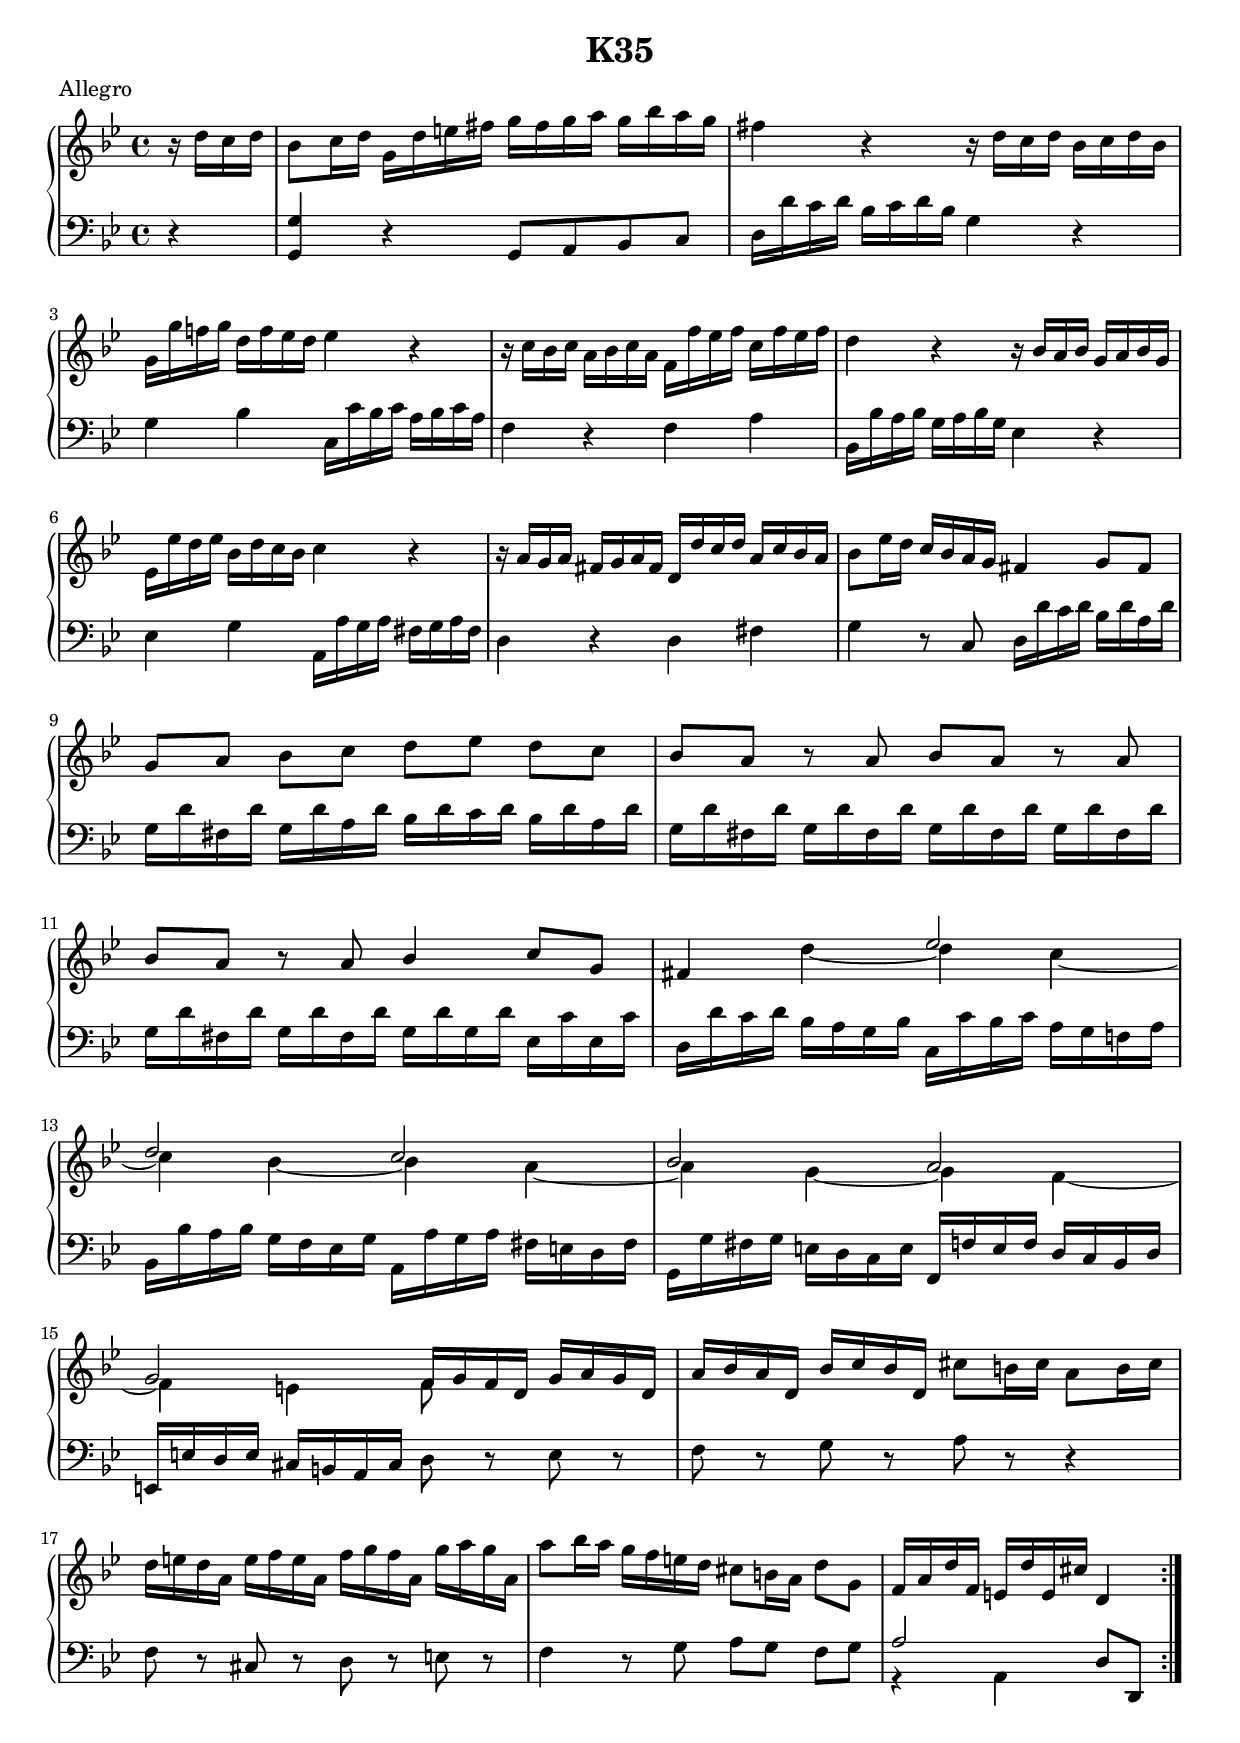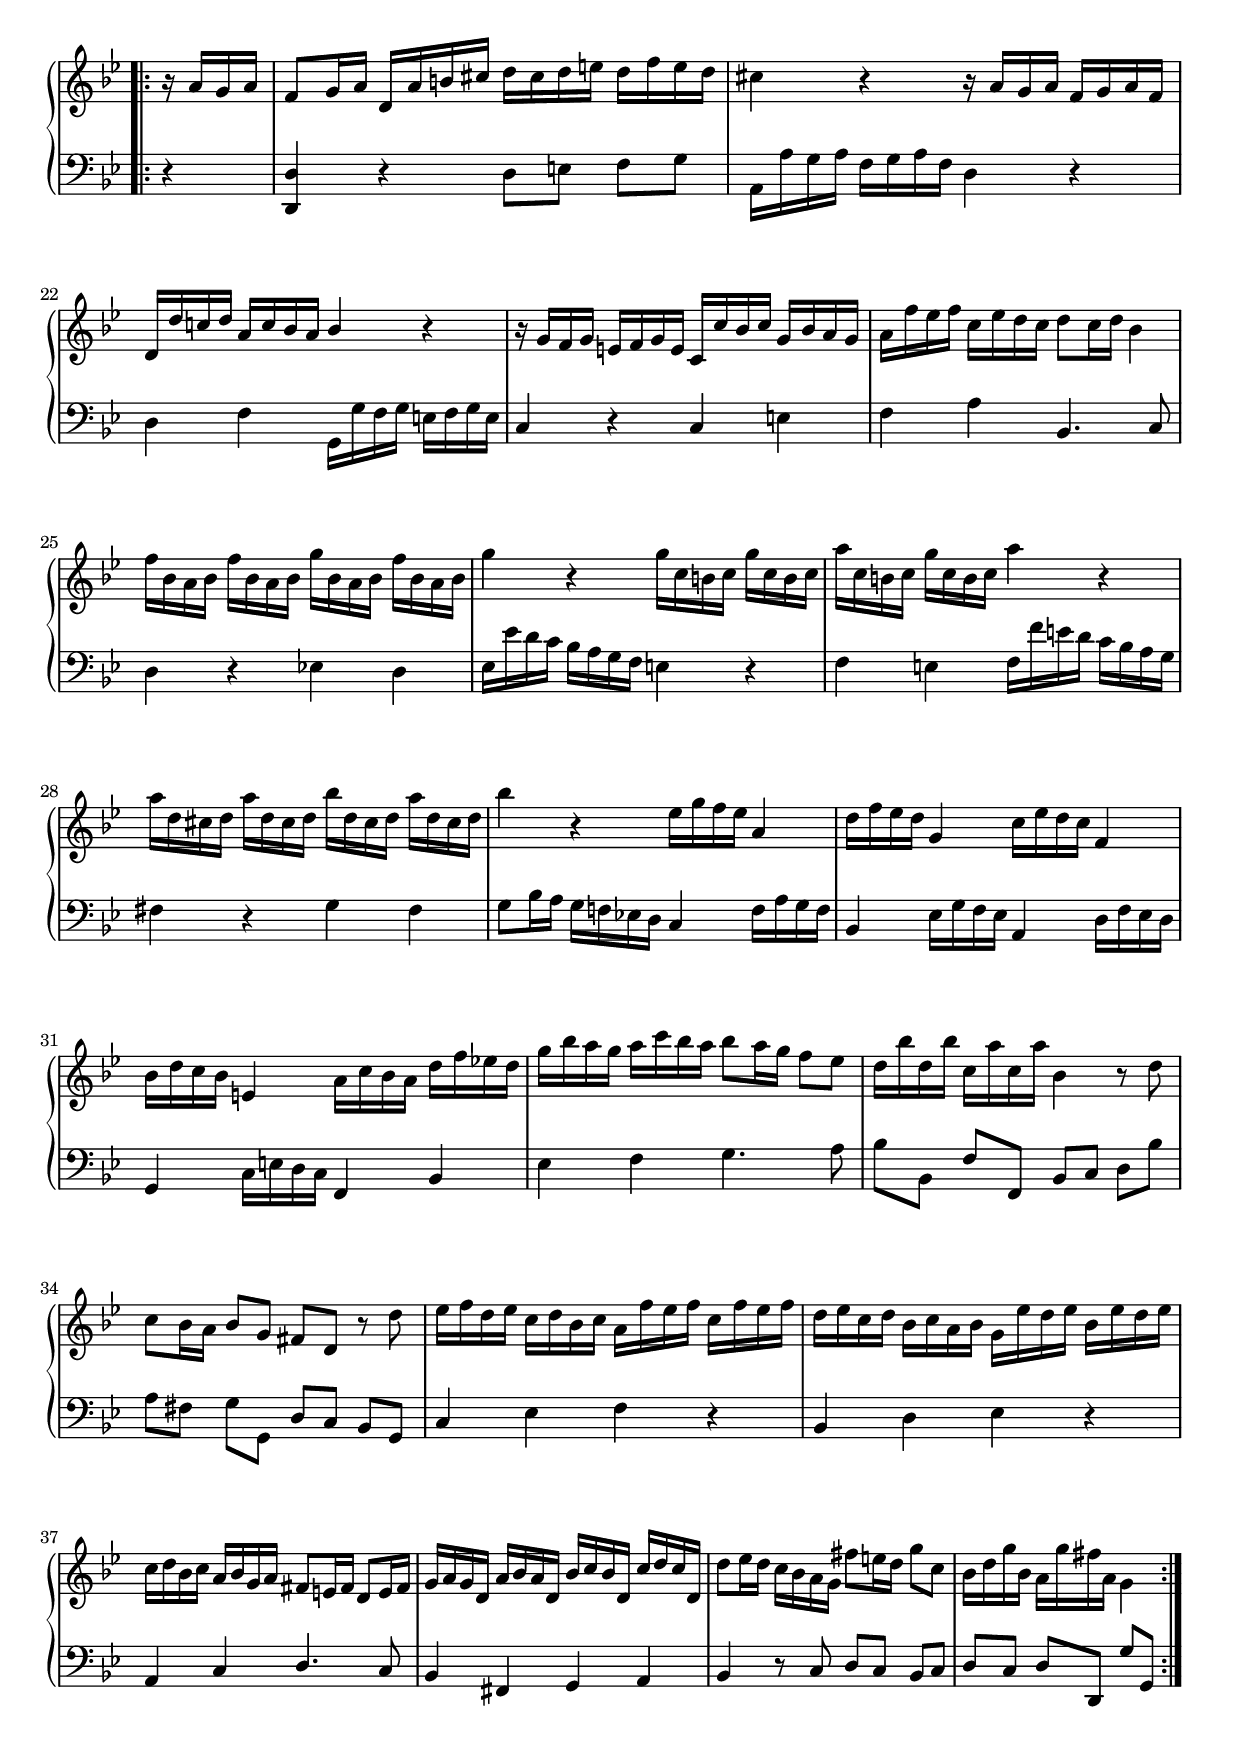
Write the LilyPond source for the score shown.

\version "2.18.2"

#(set-global-staff-size 19.2)

\paper {
  #(set-paper-size "a4")
  print-page-number = ##f
  between-system-padding = #0.1
  between-system-space = #0.1
  ragged-last-bottom = ##f
  ragged-bottom = ##f
}

breaks = { s1*19 \pageBreak}

\version "2.18.2"

su = \stemUp
sd = \stemDown
sn = \stemNeutral
tu = \tieUp
td = \tieDown
tn = \tieNeutral
cstr = \change Staff = "right"
cstl = \change Staff = "left"

\header {
  title = "K35"
  meter = "Allegro"
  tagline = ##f
}

global = {
  \key g \minor
  \time 4/4
  \set Timing.beamExceptions = #'()
}

right = \relative c'' {
  \global
 
  \partial 4
  \repeat volta 2 {
    r16 d c d
    bes8 c16 d g,16 d' e fis g fis g a g bes a g
    
    fis4 r r16 d c d bes c d bes
    g g' f! g d f ees d ees4 r
    
    r16 c bes c \sd a bes c a f f' ees f c f ees f
    d4 r r16 \sn bes a bes g a bes g
    
    \sd ees ees' d ees bes d c bes c4 r
    \sn r16 a g a fis g a fis d d' c d a c bes a
    
    bes8 ees16 d c bes a g fis4 g8 fis
    g a bes c d ees d c
    
    bes a r a bes a r a
    bes a r a \once \su bes4 c8 g
    
    fis4 <<{ s ees'2 d c bes a g } \\ 
      { d'4 ~ d c ~ c bes ~ bes a ~ a g ~ g f ~ f e }>>
    <<{ f16 g f d g a g d } \\ { f8 } >>
    
    a16 bes a d, bes' c bes d, cis'8 b16 cis a8 b16 cis
    d e d a e' f e a, f' g f a, g' a g a,
    
    a'8 bes16 a g f e d cis8 b16 a d8 g,
    f16 a d f, e d' e, cis' d,4
  }
  
  \partial 4
  \repeat volta 2 {
    r16 a' g a
    f8 g16 a d, a' b cis! d cis d e d f e d
    cis4 r r16 a g a f g a f
    
    d d' c! d a c bes a \once \su bes4 r 
    r16 g f g e f g e c c' bes c g bes a g
    
    a f' ees f c ees d c d8 c16 d bes4
    f'16 bes, a bes f' bes, a bes g' bes, a bes f' bes, a bes
    
    g'4 r g16 c, b c g' c, b c
    a' c, b c g' c, b c a'4 r
    
    a16 d, cis d a' d, cis d bes' d, cis d a' d, cis d
    bes'4 r ees,16 g f ees a,4
    
    d16 f ees d g,4 c16 ees d c f,4
    bes16 d c bes e,4 \sd a16 c bes a \sn d f ees! d
    
    g bes a g a c bes a bes8 a16 g f8 ees
    d16 bes' d, bes' c, a' c, a' bes,4 r8 d
    c bes16 a bes8 g fis d r d'
    
    ees16 f d ees c d bes c a f' ees f c f ees f
    d ees c d bes c a bes g ees' d ees bes ees d ees
    
    c d bes c a bes g a fis8 e16 fis d8 e16 fis
    g a g d a' bes a d, bes' c bes d, c' d c d,
    
    \sd d'8 ees16 d c bes a g fis'8 e16 d g8 c,
    bes16 d g bes, a g' fis a, g4
  }
}
 
left = \relative c {
  \global
  
  \partial 4
  \repeat volta 2 {
    r4
    <g g'> r g8[ a bes c]
    
    d16 d' c d bes c d bes g4 r
    g bes c,16 c' bes c a bes c a
    
    f4 r f a 
    bes,16 bes' a bes g a bes g ees4 r
    
    ees g a,16 a' g a fis g a fis
    d4 r d fis
    
    g r8 c, d16 d' c d bes d a d
    g, d' fis, d' g, d' a d bes d c d bes d a d
    
    \repeat unfold 6 { g, d' fis, d' }
    g,  d' g, d' ees, c' ees, c'
    
    d, d' c d bes a g bes c, c' bes c a g f! a
    bes, bes' a bes g f ees g a, a' g a fis e d fis
    
    \sd g, g' fis g e d c e \sn f, f' e f d c bes d
    e, e' d e cis b a cis d8 r e r 
    
    f r g r a r r4
    f8 r cis r d r e r
    
    f4 r8 g a g f g 
    <<{ a2 } \\ { r4 a, }>> d8 d,
  }
  
  \partial 4
  \repeat volta 2 {
    r4
    <d d'> r d'8 e f g
    a,16 a' g a f g a f d4 r
    
    \sd d f g,16 g' f g e f g e
    \sn c4 r c e
    
    f a bes,4. c8
    d4 r ees! d
    
    ees16 ees' d c bes a g f e4 r
    f e f16 f' e d c bes a g
    
    fis4 r g  fis
    g8 bes16 a g f! ees! d c4 f16 a g f
    
    bes,4 ees16 g f ees a,4 d16 f ees d
    g,4 \sd c16 e d c \sn f,4 bes
    
    ees f g4. a8 bes bes, f' f, bes c d bes' 
    a fis \sd g g, \sn d' c bes g
    
    c4 ees f r
    bes, d ees r
    
    \su a, c d4. c8
    bes4 fis g a
    
    bes r8 c d c bes c 
    d c d d, g' g,
  }
}

\score {
  \new PianoStaff <<
    \new Staff = "right" {
      << 
        \breaks
        \right
      >>
    }
    \new Staff = "left" { 
      <<
      \clef bass \left 
      \breaks
      >>
    }
  >>
  \layout { indent = 0 }
}
